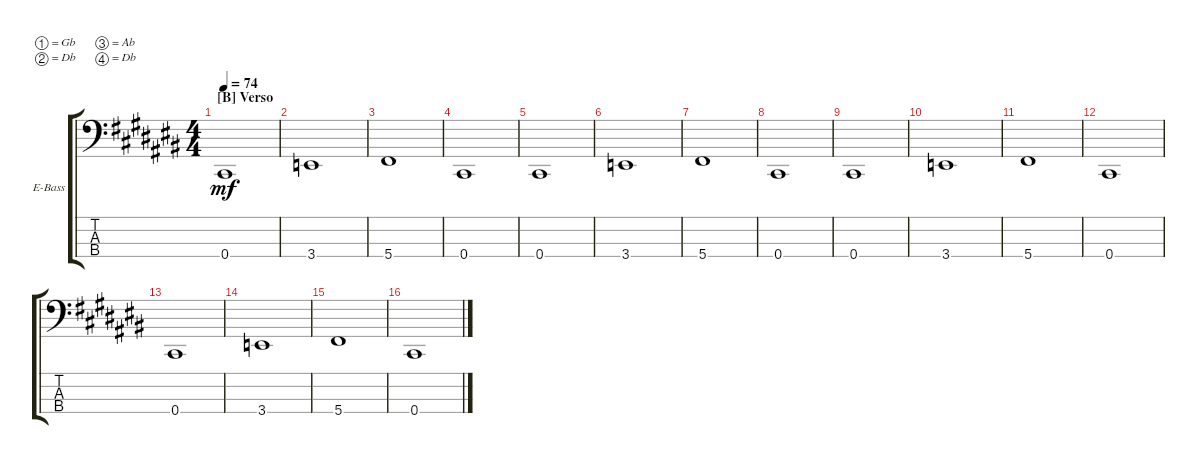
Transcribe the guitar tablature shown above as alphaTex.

\defaultSystemsLayout 4
\bracketExtendMode groupsimilarinstruments
\firstSystemTrackNameOrientation horizontal
\otherSystemsTrackNameOrientation horizontal
\track ("Electric Bass" "E-Bass") {multiBarRest instrument electricbassfinger}
\staff {score tabs}
\tuning (Gb2 Db2 Ab1 Db1)
\ts (4 4)
\section ("B" "Verso")
\tempo 74
\clef f4
\ks c#
0.4.1{dy mf} |
3.4.1 |
5.4.1 |
0.4.1 |
0.4.1 |
3.4.1 |
5.4.1 |
0.4.1 |
0.4.1 |
3.4.1 |
5.4.1 |
0.4.1 |
0.4.1 |
3.4.1 |
5.4.1 |
0.4.1
